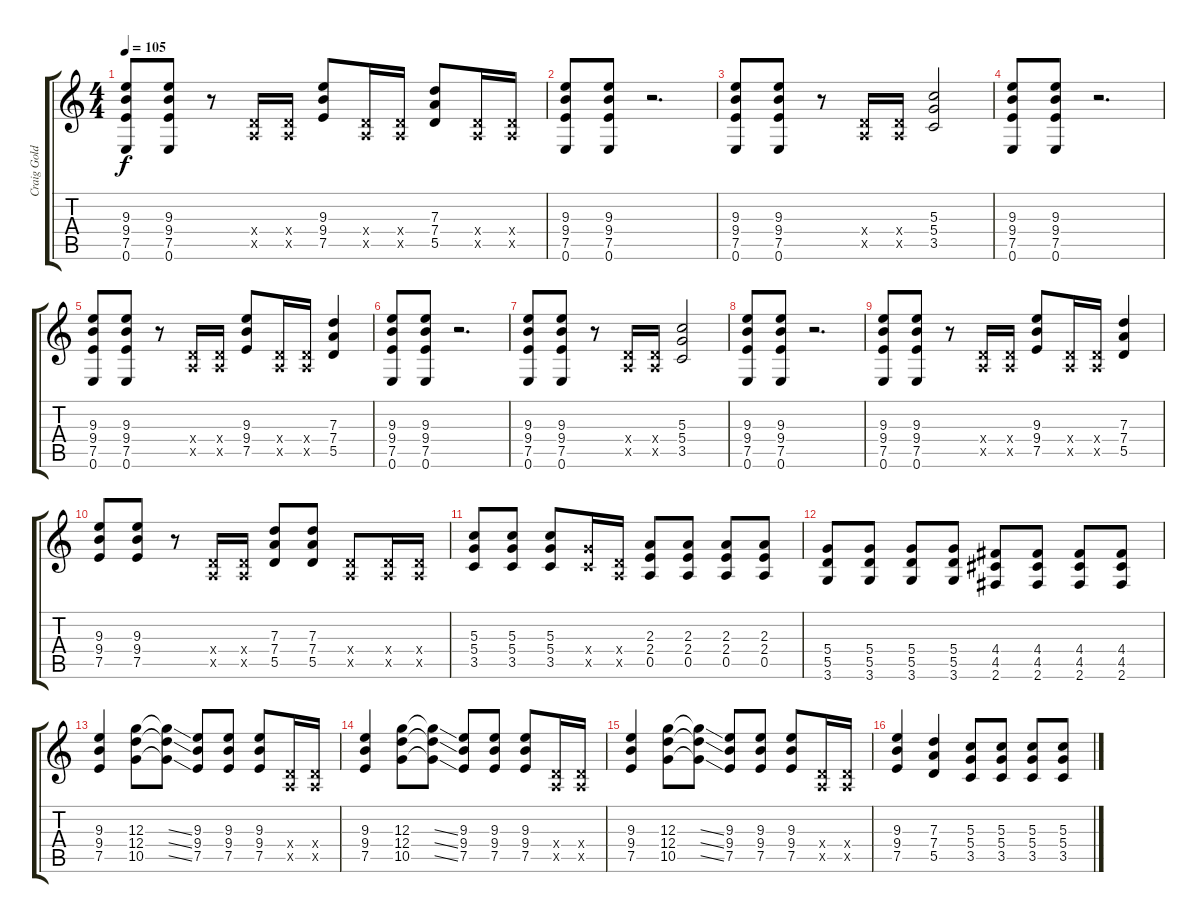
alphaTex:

\track ("Craig Goldy" "Craig Gold") {instrument distortionguitar}
\staff {score tabs}
\tuning (E4 B3 G3 D3 A2 E2) {hide}
\ts (4 4)
\tempo 105
\clef g2
\ks c
(9.3 9.4 7.5 0.6).8{dy f} (9.3 9.4 7.5 0.6).8 r.8 (0.4{x} 0.5{x}).16 (0.4{x} 0.5{x}).16 (9.3 9.4 7.5).8 (0.4{x} 0.5{x}).16 (0.4{x} 0.5{x}).16 (7.3 7.4 5.5).8 (0.4{x} 0.5{x}).16 (0.4{x} 0.5{x}).16 |
(9.3 9.4 7.5 0.6).8 (9.3 9.4 7.5 0.6).8 r.2{d} |
(9.3 9.4 7.5 0.6).8 (9.3 9.4 7.5 0.6).8 r.8 (0.4{x} 0.5{x}).16 (0.4{x} 0.5{x}).16 (5.3 5.4 3.5).2 |
(9.3 9.4 7.5 0.6).8 (9.3 9.4 7.5 0.6).8 r.2{d} |
(9.3 9.4 7.5 0.6).8 (9.3 9.4 7.5 0.6).8 r.8 (0.4{x} 0.5{x}).16 (0.4{x} 0.5{x}).16 (9.3 9.4 7.5).8 (0.4{x} 0.5{x}).16 (0.4{x} 0.5{x}).16 (7.3 7.4 5.5).4 |
(9.3 9.4 7.5 0.6).8 (9.3 9.4 7.5 0.6).8 r.2{d} |
(9.3 9.4 7.5 0.6).8 (9.3 9.4 7.5 0.6).8 r.8 (0.4{x} 0.5{x}).16 (0.4{x} 0.5{x}).16 (5.3 5.4 3.5).2 |
(9.3 9.4 7.5 0.6).8 (9.3 9.4 7.5 0.6).8 r.2{d} |
(9.3 9.4 7.5 0.6).8 (9.3 9.4 7.5 0.6).8 r.8 (0.4{x} 0.5{x}).16 (0.4{x} 0.5{x}).16 (9.3 9.4 7.5).8 (0.4{x} 0.5{x}).16 (0.4{x} 0.5{x}).16 (7.3 7.4 5.5).4 |
(9.3 9.4 7.5).8 (9.3 9.4 7.5).8 r.8 (0.4{x} 0.5{x}).16 (0.4{x} 0.5{x}).16 (7.3 7.4 5.5).8 (7.3 7.4 5.5).8 (0.4{x} 0.5{x}).8 (0.4{x} 0.5{x}).16 (0.4{x} 0.5{x}).16 |
(5.3 5.4 3.5).8 (5.3 5.4 3.5).8 (5.3 5.4 3.5).8 (5.4{x} 3.5{x}).16 (0.4{x} 0.5{x}).16 (2.3 2.4 0.5).8 (2.3 2.4 0.5).8 (2.3 2.4 0.5).8 (2.3 2.4 0.5).8 |
(5.4 5.5 3.6).8 (5.4 5.5 3.6).8 (5.4 5.5 3.6).8 (5.4 5.5 3.6).8 (4.4 4.5 2.6).8 (4.4 4.5 2.6).8 (4.4 4.5 2.6).8 (4.4 4.5 2.6).8 |
(9.3 9.4 7.5).4 (12.3 12.4 10.5).8 (12.3{ss t} 12.4{ss t} 10.5{ss t}).8 (9.3 9.4 7.5).8 (9.3 9.4 7.5).8 (9.3 9.4 7.5).8 (0.4{x} 0.5{x}).16 (0.4{x} 0.5{x}).16 |
(9.3 9.4 7.5).4 (12.3 12.4 10.5).8 (12.3{ss t} 12.4{ss t} 10.5{ss t}).8 (9.3 9.4 7.5).8 (9.3 9.4 7.5).8 (9.3 9.4 7.5).8 (0.4{x} 0.5{x}).16 (0.4{x} 0.5{x}).16 |
(9.3 9.4 7.5).4 (12.3 12.4 10.5).8 (12.3{ss t} 12.4{ss t} 10.5{ss t}).8 (9.3 9.4 7.5).8 (9.3 9.4 7.5).8 (9.3 9.4 7.5).8 (0.4{x} 0.5{x}).16 (0.4{x} 0.5{x}).16 |
(9.3 9.4 7.5).4 (7.3 7.4 5.5).4 (5.3 5.4 3.5).8 (5.3 5.4 3.5).8 (5.3 5.4 3.5).8 (5.3 5.4 3.5).8
